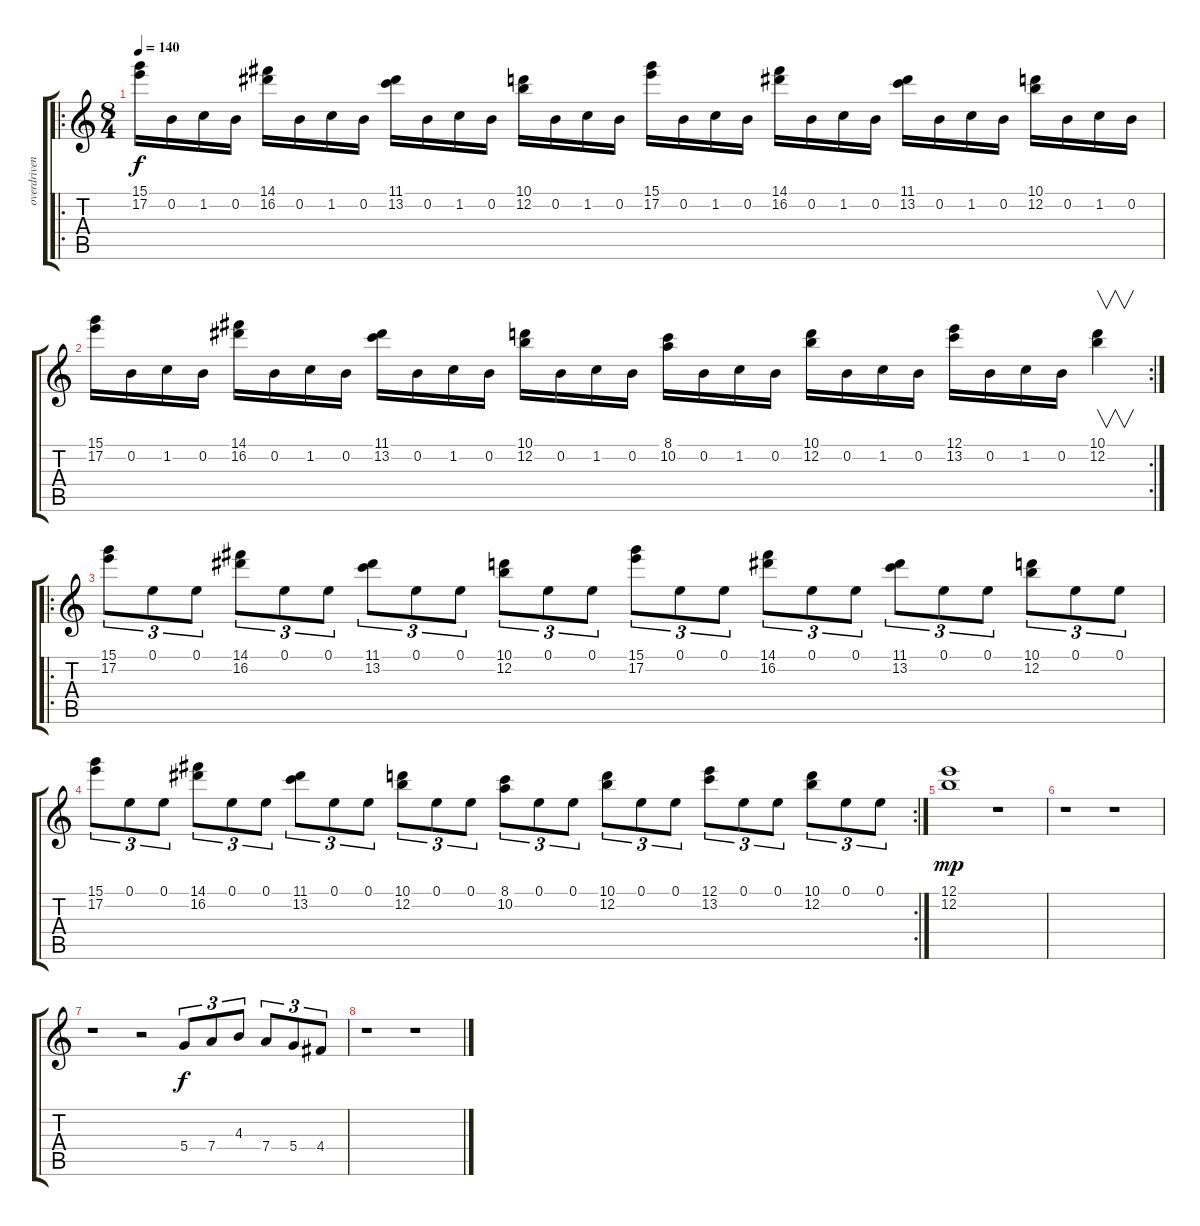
\track ("overdriven" "overdriven") {instrument overdrivenguitar}
\staff {score tabs}
\tuning (E4 B3 G3 D3 A2 E2) {hide}
\ro
\ts (8 4)
\tempo 140
\clef g2
\ks c
(15.1 17.2).16{dy f} 0.2.16 1.2.16 0.2.16 (14.1 16.2).16 0.2.16 1.2.16 0.2.16 (11.1 13.2).16 0.2.16 1.2.16 0.2.16 (10.1 12.2).16 0.2.16 1.2.16 0.2.16 (15.1 17.2).16 0.2.16 1.2.16 0.2.16 (14.1 16.2).16 0.2.16 1.2.16 0.2.16 (11.1 13.2).16 0.2.16 1.2.16 0.2.16 (10.1 12.2).16 0.2.16 1.2.16 0.2.16 |
\rc 2
(15.1 17.2).16 0.2.16 1.2.16 0.2.16 (14.1 16.2).16 0.2.16 1.2.16 0.2.16 (11.1 13.2).16 0.2.16 1.2.16 0.2.16 (10.1 12.2).16 0.2.16 1.2.16 0.2.16 (8.1 10.2).16 0.2.16 1.2.16 0.2.16 (10.1 12.2).16 0.2.16 1.2.16 0.2.16 (12.1 13.2).16 0.2.16 1.2.16 0.2.16 (10.1 12.2).4{v} |
\ro
(15.1 17.2).8{tu (3 2)} 0.1.8{tu (3 2)} 0.1.8{tu (3 2)} (14.1 16.2).8{tu (3 2)} 0.1.8{tu (3 2)} 0.1.8{tu (3 2)} (11.1 13.2).8{tu (3 2)} 0.1.8{tu (3 2)} 0.1.8{tu (3 2)} (10.1 12.2).8{tu (3 2)} 0.1.8{tu (3 2)} 0.1.8{tu (3 2)} (15.1 17.2).8{tu (3 2)} 0.1.8{tu (3 2)} 0.1.8{tu (3 2)} (14.1 16.2).8{tu (3 2)} 0.1.8{tu (3 2)} 0.1.8{tu (3 2)} (11.1 13.2).8{tu (3 2)} 0.1.8{tu (3 2)} 0.1.8{tu (3 2)} (10.1 12.2).8{tu (3 2)} 0.1.8{tu (3 2)} 0.1.8{tu (3 2)} |
\rc 2
(15.1 17.2).8{tu (3 2)} 0.1.8{tu (3 2)} 0.1.8{tu (3 2)} (14.1 16.2).8{tu (3 2)} 0.1.8{tu (3 2)} 0.1.8{tu (3 2)} (11.1 13.2).8{tu (3 2)} 0.1.8{tu (3 2)} 0.1.8{tu (3 2)} (10.1 12.2).8{tu (3 2)} 0.1.8{tu (3 2)} 0.1.8{tu (3 2)} (8.1 10.2).8{tu (3 2)} 0.1.8{tu (3 2)} 0.1.8{tu (3 2)} (10.1 12.2).8{tu (3 2)} 0.1.8{tu (3 2)} 0.1.8{tu (3 2)} (12.1 13.2).8{tu (3 2)} 0.1.8{tu (3 2)} 0.1.8{tu (3 2)} (10.1 12.2).8{tu (3 2)} 0.1.8{tu (3 2)} 0.1.8{tu (3 2)} |
(12.1 12.2).1{dy mp} r.1 |
r.1 r.1 |
r.1 r.2 5.4.8{tu (3 2) dy f} 7.4.8{tu (3 2)} 4.3.8{tu (3 2)} 7.4.8{tu (3 2)} 5.4.8{tu (3 2)} 4.4.8{tu (3 2)} |
r.1 r.1
